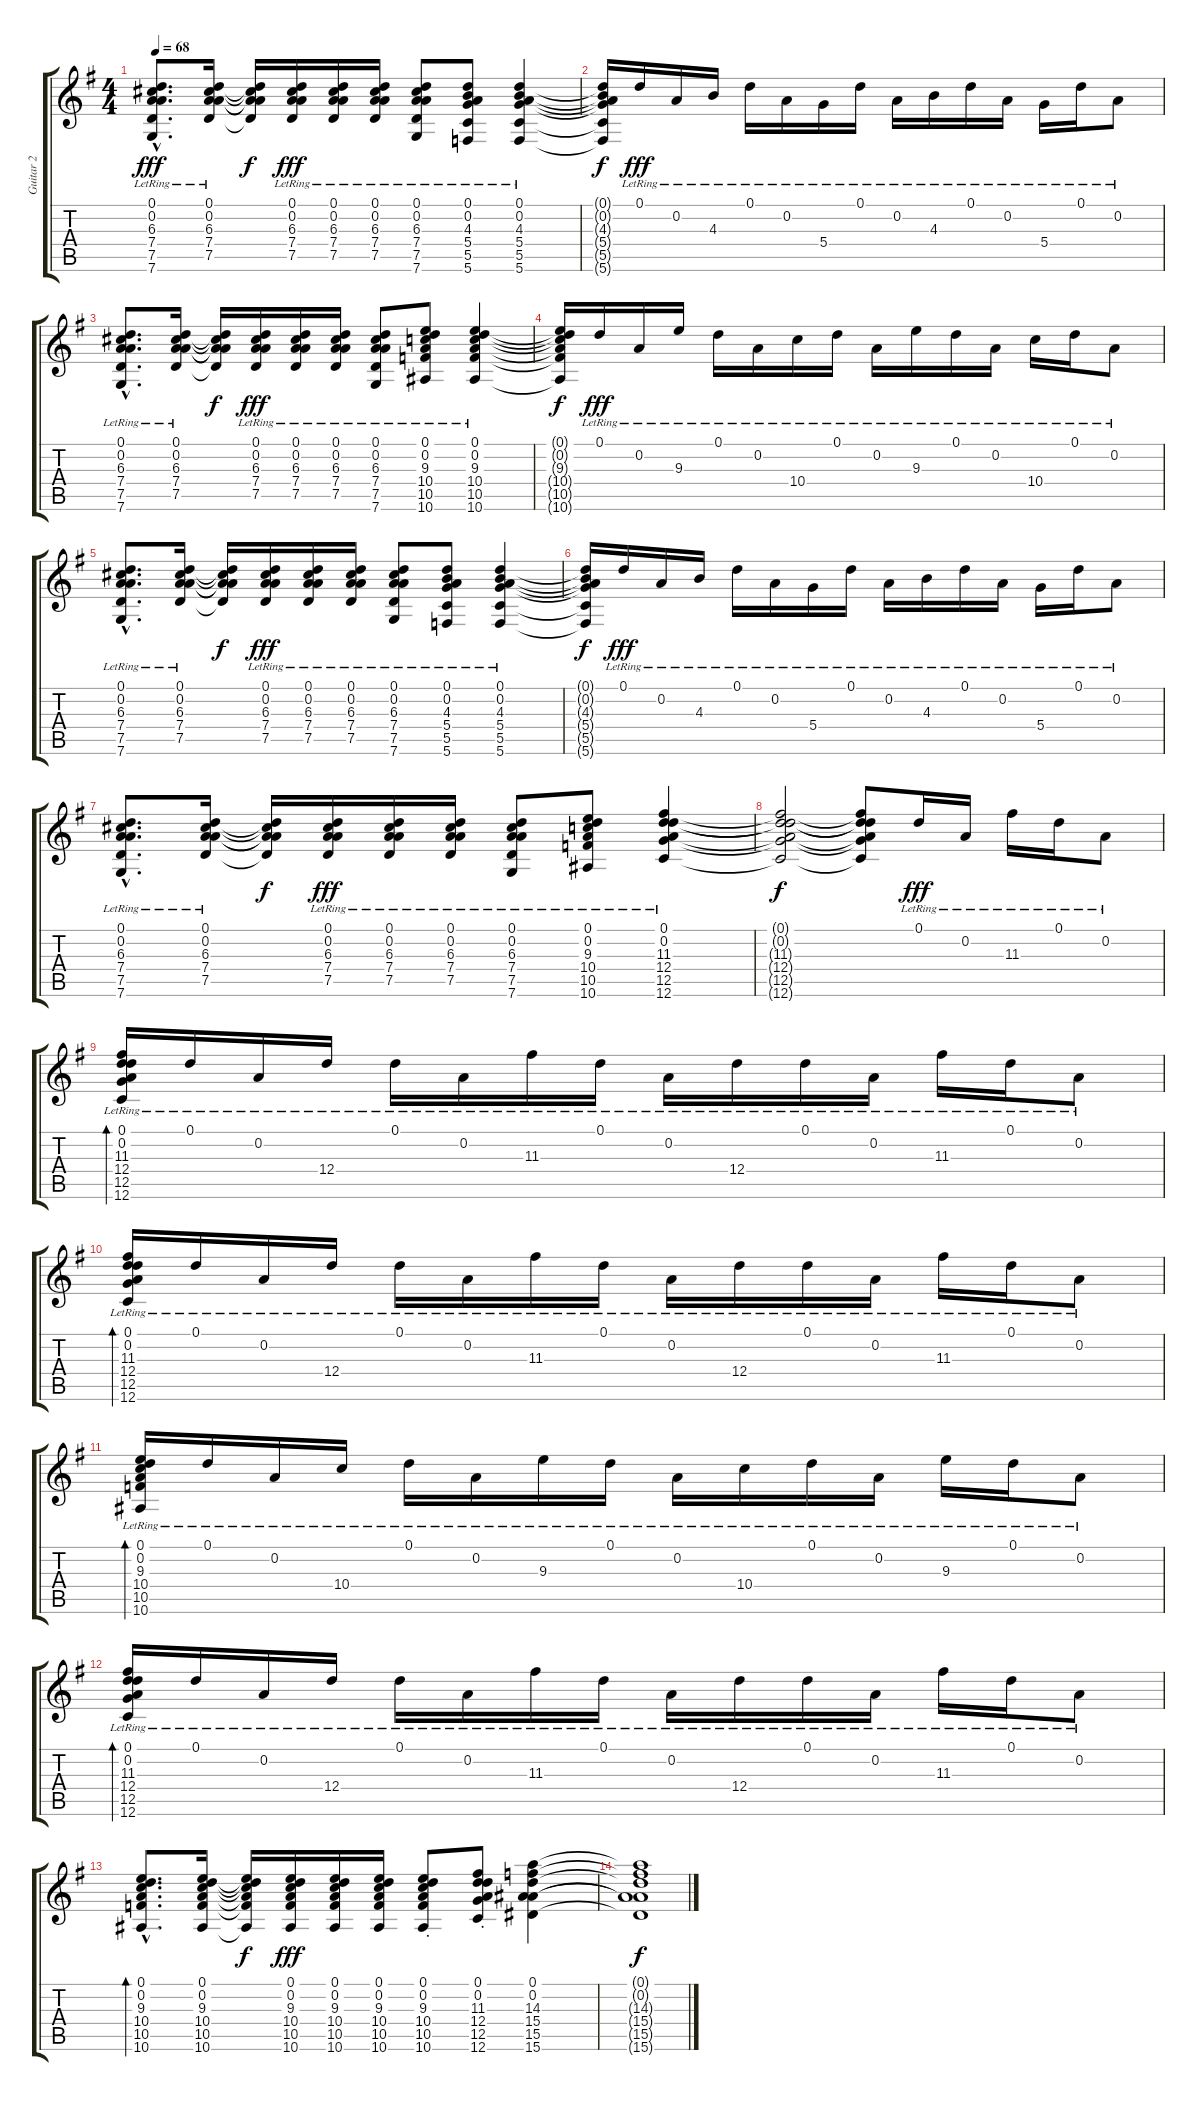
\track ("Guitar 2" "Guitar 2") {instrument acousticguitarnylon}
\staff {score tabs}
\tuning (D4 A3 G3 D3 G2 C2) {hide}
\ts (4 4)
\tempo 68
\clef g2
\ks g
(0.1{hac lr} 0.2{hac lr} 6.3{hac lr} 7.4{hac lr} 7.5{hac lr} 7.6{hac lr}).8{d dy fff} (0.1{lr} 0.2{lr} 6.3{lr} 7.4{lr} 7.5{lr}).16 (0.1{t} 0.2{t} 6.3{t} 7.4{t} 7.5{t}).16{dy f} (0.1{lr} 0.2{lr} 6.3{lr} 7.4{lr} 7.5{lr}).16{dy fff} (0.1{lr} 0.2{lr} 6.3{lr} 7.4{lr} 7.5{lr}).16 (0.1{lr} 0.2{lr} 6.3{lr} 7.4{lr} 7.5{lr}).16 (0.1{lr} 0.2{lr} 6.3{lr} 7.4{lr} 7.5{lr} 7.6{lr}).8 (0.1{lr} 0.2{lr} 4.3{lr} 5.4{lr} 5.5{lr} 5.6{lr}).8 (0.1{lr} 0.2{lr} 4.3{lr} 5.4{lr} 5.5{lr} 5.6{lr}).4 |
(0.1{t} 0.2{t} 4.3{t} 5.4{t} 5.5{t} 5.6{t}).16{dy f} 0.1{lr}.16{dy fff} 0.2{lr}.16 4.3{lr}.16 0.1{lr}.16 0.2{lr}.16 5.4{lr}.16 0.1{lr}.16 0.2{lr}.16 4.3{lr}.16 0.1{lr}.16 0.2{lr}.16 5.4{lr}.16 0.1{lr}.16 0.2{lr}.8 |
(0.1{hac lr} 0.2{hac lr} 6.3{hac lr} 7.4{hac lr} 7.5{hac lr} 7.6{hac lr}).8{d} (0.1{lr} 0.2{lr} 6.3{lr} 7.4{lr} 7.5{lr}).16 (0.1{t} 0.2{t} 6.3{t} 7.4{t} 7.5{t}).16{dy f} (0.1{lr} 0.2{lr} 6.3{lr} 7.4{lr} 7.5{lr}).16{dy fff} (0.1{lr} 0.2{lr} 6.3{lr} 7.4{lr} 7.5{lr}).16 (0.1{lr} 0.2{lr} 6.3{lr} 7.4{lr} 7.5{lr}).16 (0.1{lr} 0.2{lr} 6.3{lr} 7.4{lr} 7.5{lr} 7.6{lr}).8 (0.1{lr} 0.2{lr} 9.3{lr} 10.4{lr} 10.5{lr} 10.6{lr}).8 (0.1{lr} 0.2{lr} 9.3{lr} 10.4{lr} 10.5{lr} 10.6{lr}).4 |
(0.1{t} 0.2{t} 9.3{t} 10.4{t} 10.5{t} 10.6{t}).16{dy f} 0.1{lr}.16{dy fff} 0.2{lr}.16 9.3{lr}.16 0.1{lr}.16 0.2{lr}.16 10.4{lr}.16 0.1{lr}.16 0.2{lr}.16 9.3{lr}.16 0.1{lr}.16 0.2{lr}.16 10.4{lr}.16 0.1{lr}.16 0.2{lr}.8 |
(0.1{hac lr} 0.2{hac lr} 6.3{hac lr} 7.4{hac lr} 7.5{hac lr} 7.6{hac lr}).8{d} (0.1{lr} 0.2{lr} 6.3{lr} 7.4{lr} 7.5{lr}).16 (0.1{t} 0.2{t} 6.3{t} 7.4{t} 7.5{t}).16{dy f} (0.1{lr} 0.2{lr} 6.3{lr} 7.4{lr} 7.5{lr}).16{dy fff} (0.1{lr} 0.2{lr} 6.3{lr} 7.4{lr} 7.5{lr}).16 (0.1{lr} 0.2{lr} 6.3{lr} 7.4{lr} 7.5{lr}).16 (0.1{lr} 0.2{lr} 6.3{lr} 7.4{lr} 7.5{lr} 7.6{lr}).8 (0.1{lr} 0.2{lr} 4.3{lr} 5.4{lr} 5.5{lr} 5.6{lr}).8 (0.1{lr} 0.2{lr} 4.3{lr} 5.4{lr} 5.5{lr} 5.6{lr}).4 |
(0.1{t} 0.2{t} 4.3{t} 5.4{t} 5.5{t} 5.6{t}).16{dy f} 0.1{lr}.16{dy fff} 0.2{lr}.16 4.3{lr}.16 0.1{lr}.16 0.2{lr}.16 5.4{lr}.16 0.1{lr}.16 0.2{lr}.16 4.3{lr}.16 0.1{lr}.16 0.2{lr}.16 5.4{lr}.16 0.1{lr}.16 0.2{lr}.8 |
(0.1{hac lr} 0.2{hac lr} 6.3{hac lr} 7.4{hac lr} 7.5{hac lr} 7.6{hac lr}).8{d} (0.1{lr} 0.2{lr} 6.3{lr} 7.4{lr} 7.5{lr}).16 (0.1{t} 0.2{t} 6.3{t} 7.4{t} 7.5{t}).16{dy f} (0.1{lr} 0.2{lr} 6.3{lr} 7.4{lr} 7.5{lr}).16{dy fff} (0.1{lr} 0.2{lr} 6.3{lr} 7.4{lr} 7.5{lr}).16 (0.1{lr} 0.2{lr} 6.3{lr} 7.4{lr} 7.5{lr}).16 (0.1{lr} 0.2{lr} 6.3{lr} 7.4{lr} 7.5{lr} 7.6{lr}).8 (0.1{lr} 0.2{lr} 9.3{lr} 10.4{lr} 10.5{lr} 10.6{lr}).8 (0.1{lr} 0.2{lr} 11.3{lr} 12.4{lr} 12.5{lr} 12.6{lr}).4 |
(0.1{t} 0.2{t} 11.3{t} 12.4{t} 12.5{t} 12.6{t}).2{dy f} (0.1{t} 0.2{t} 11.3{t} 12.4{t} 12.5{t} 12.6{t}).8 0.1{lr}.16{dy fff} 0.2{lr}.16 11.3{lr}.16 0.1{lr}.16 0.2{lr}.8 |
(0.1{lr} 0.2{lr} 11.3{lr} 12.4{lr} 12.5{lr} 12.6{lr}).16{bd 120} 0.1{lr}.16 0.2{lr}.16 12.4{lr}.16 0.1{lr}.16 0.2{lr}.16 11.3{lr}.16 0.1{lr}.16 0.2{lr}.16 12.4{lr}.16 0.1{lr}.16 0.2{lr}.16 11.3{lr}.16 0.1{lr}.16 0.2{lr}.8 |
(0.1{lr} 0.2{lr} 11.3{lr} 12.4{lr} 12.5{lr} 12.6{lr}).16{bd 120} 0.1{lr}.16 0.2{lr}.16 12.4{lr}.16 0.1{lr}.16 0.2{lr}.16 11.3{lr}.16 0.1{lr}.16 0.2{lr}.16 12.4{lr}.16 0.1{lr}.16 0.2{lr}.16 11.3{lr}.16 0.1{lr}.16 0.2{lr}.8 |
(0.1{lr} 0.2{lr} 9.3{lr} 10.4{lr} 10.5{lr} 10.6{lr}).16{bd 120} 0.1{lr}.16 0.2{lr}.16 10.4{lr}.16 0.1{lr}.16 0.2{lr}.16 9.3{lr}.16 0.1{lr}.16 0.2{lr}.16 10.4{lr}.16 0.1{lr}.16 0.2{lr}.16 9.3{lr}.16 0.1{lr}.16 0.2{lr}.8 |
(0.1{lr} 0.2{lr} 11.3{lr} 12.4{lr} 12.5{lr} 12.6{lr}).16{bd 120} 0.1{lr}.16 0.2{lr}.16 12.4{lr}.16 0.1{lr}.16 0.2{lr}.16 11.3{lr}.16 0.1{lr}.16 0.2{lr}.16 12.4{lr}.16 0.1{lr}.16 0.2{lr}.16 11.3{lr}.16 0.1{lr}.16 0.2{lr}.8 |
(0.1{hac} 0.2{hac} 9.3{hac} 10.4{hac} 10.5{hac} 10.6{hac}).8{d bd 240} (0.1 0.2 9.3 10.4 10.5 10.6).16 (0.1{t} 0.2{t} 9.3{t} 10.4{t} 10.5{t} 10.6{t}).16{dy f} (0.1 0.2 9.3 10.4 10.5 10.6).16{dy fff} (0.1 0.2 9.3 10.4 10.5 10.6).16 (0.1 0.2 9.3 10.4 10.5 10.6).16 (0.1{st} 0.2{st} 9.3{st} 10.4{st} 10.5{st} 10.6{st}).8 (0.1{st} 0.2{st} 11.3{st} 12.4{st} 12.5{st} 12.6{st}).8 (0.1 0.2 14.3 15.4 15.5 15.6).4 |
(0.1{t} 0.2{t} 14.3{t} 15.4{t} 15.5{t} 15.6{t}).1{dy f}
